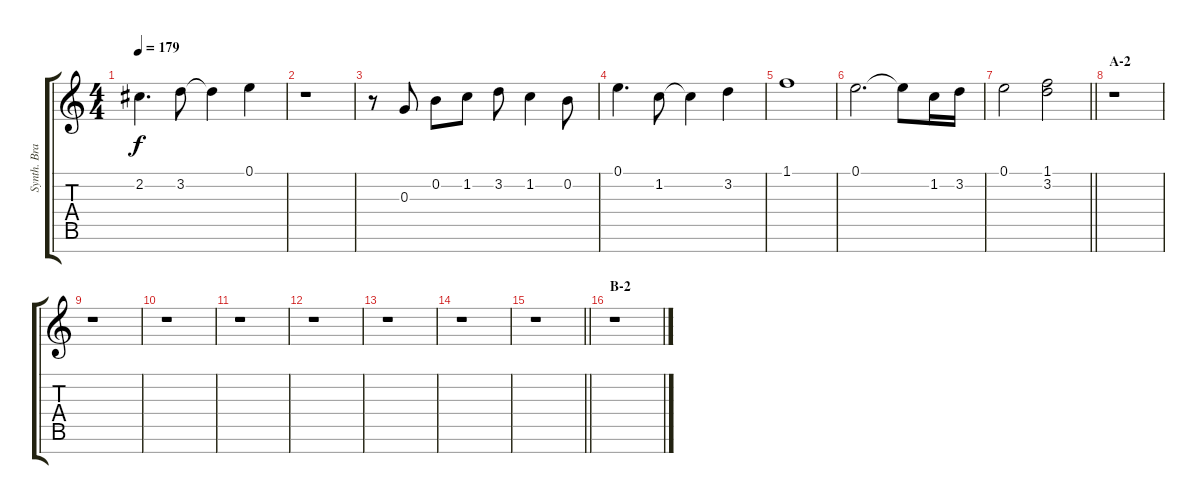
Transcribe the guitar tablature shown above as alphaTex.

\track ("Synth. Brass" "Synth. Bra") {instrument brasssection}
\staff {score tabs}
\tuning (E5 B4 G4 D4 A3 E3 B2) {hide}
\ts (4 4)
\tempo 179
\clef g2
\ks c
2.2.4{d dy f} 3.2.8 3.2{t}.4 0.1.4 |
r.1 |
r.8 0.3.8 0.2.8 1.2.8 3.2.8 1.2.4 0.2.8 |
0.1.4{d} 1.2.8 1.2{t}.4 3.2.4 |
1.1.1 |
0.1.2{d} 0.1{t}.8 1.2.16 3.2.16 |
\barLineRight lightlight
0.1.2 (1.1 3.2).2 |
\section ("" "A-2")
r.1 |
r.1 |
r.1 |
r.1 |
r.1 |
r.1 |
r.1 |
\barLineRight lightlight
r.1 |
\section ("" "B-2")
r.1
